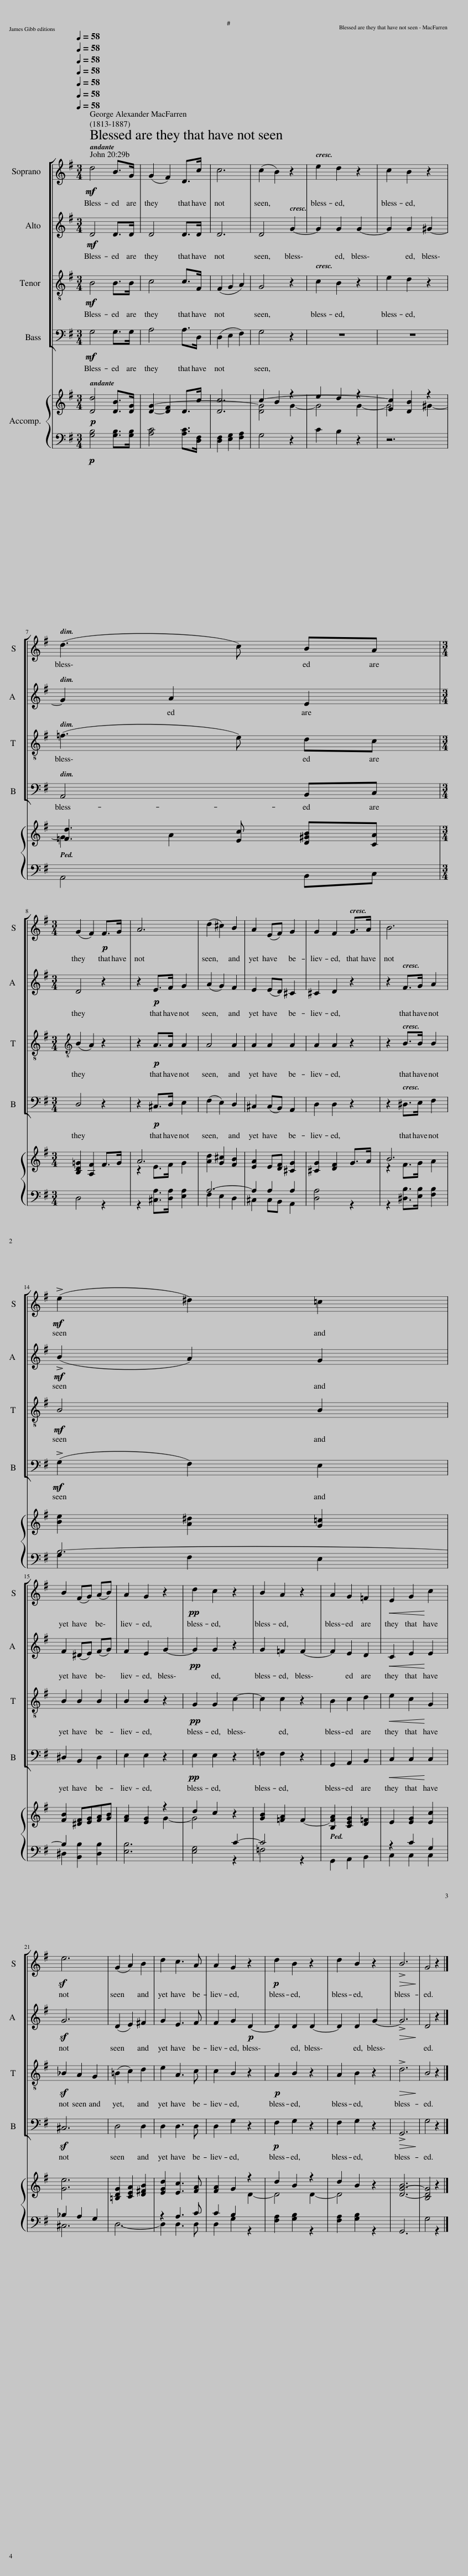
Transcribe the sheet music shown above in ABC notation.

X:1
%%score [ 1 2 3 4 ] { ( 5 6 ) | ( 7 8 ) }
L:1/8
Q:1/4=58
M:3/4
I:linebreak $
K:G
V:1 treble
V:2 treble
V:3 treble-8
V:4 bass
V:5 treble
V:6 treble
V:7 bass
V:8 bass
V:1
!mf! d4 B>G | (G2 F2) D>c | c6 | (c2 B2) z2 | e2 d2 z2 | %5
 c2 B2 z2 |$ (d3 c) BA |$[M:3/4] (G2 F2)!p! F>G | A6 | (d2 ^c2) B2 | %10
 A2 (EF) G2 | G2 F2 G>A | B6 |$!mf! (!>!e2 ^d2) =c2 |$ B2 (FG) (AB) | %15
 A2 G2 z2 |!pp! d2 c2 z2 | B2 A2 z2 | A2 G2 =F2 |!<(! E2 G2!<)! c2 |$ %20
 e6 | (G2 A2) B2 | d2 c3 A | A2 G2 z2 |!p! d2 B2 z2 | %25
 d2 B2 z2 |!>(! !>!B6!>)! | G4 z2 |] %28
V:2
!mf! D4 D>D | D4 D>D | D6 | D4 G2- | G2 G2 G2- | %5
 G2 G2 ^G2- |$ G2 A2 E2 |$[M:3/4] D4 z2 | z2!p! E>F G2 | (A2 G2) F2 | %10
 E2 (ED) ^C2 | ^C2 D2 z2 | z2 F>G A2 |$!mf! (!>!B2 A2) G2 |$ F2 (^DE) (FG) | %15
 F2 E2 G2- |!pp! G2 G2 z2 | G2 =F2 F2- | F2 E2 D2 |!<(! C2 E2!<)! E2 |$ %20
 G6 | (D2 E2) ^F2 | G2 E3 F | F2 G2!p! D2- | D2 D2 D2- | %25
 D2 D2 G2- |!>(! !>!G6!>)! | D4 z2 |] %28
V:3
!mf! B4 B>B | c4 c>F | (F2 G2 A2) | G4 z2 | c2 B2 z2 | %5
 e2 d2 z2 |$ (=f3 e) dc |$[M:3/4][K:treble-8] (B2 A2) z2 | z2!p! A>A A2 | A4 A2 | %10
 A2 A2 A2 | A2 A2 z2 | z2 B>B B2 |$!mf! B4 B2 |$ B2 B2 B2 | %15
 B2 B2 z2 |!pp! G2 G2 c2- | c2 c2 z2 | B2 c2 d2 |!<(! e2 c2!<)! G2 |$ %20
 _B2 A2 G2 | (=B2 c2) d2 | e2 A3 c | c2 B2 z2 |!p! A2 B2 z2 | %25
 A2 B2 z2 |!>(! !>!d6!>)! | B4 z2 |] %28
V:4
!mf! G,4 G,>G, | A,4 A,>D, | (D,2 E,2 F,2) | G,4 z2 | z6 | %5
 z6 |$ A,,4 B,,C, |$[M:3/4] D,4 z2 | z2!p! ^C,>D, E,2 | (F,2 E,2) D,2 | %10
 ^C,2 (C,B,,) A,,2 | D,2 D,2 z2 | z2 ^D,>E, F,2 |$!mf! (!>!G,2 F,2) E,2 |$ ^D,2 B,,2 D,2 | %15
 E,2 E,2 z2 |!pp! E,2 E,2 z2 | =F,2 F,2 z2 | G,,2 A,,2 B,,2 |!<(! C,2 C,2!<)! C,2 |$ %20
 ^C,6 | D,4 D,2 | D,2 D,3 D, | D,2 G,2 z2 |!p! F,2 G,2 z2 | %25
 F,2 G,2 z2 |!>(! !>!G,,6!>)! | G,4 z2 |] %28
V:5
!p! [Dd]4 [DB]>[DG] | [DG]2- [DF]2 D>c | [Dc]6 | c2- B2 z2 | e2 d2 z2 | %5
 [Ec]2 [DB]2 z2 |$ [=Fd]3 [Ec] [D^GB][CA] |$[M:3/4] [B,D=G]2 [A,F]2 F>G | A6 | [Ad]2 [G^c]2 [FB]2 | %10
 [EA]2 E[DF] [^CG]2 | [^CG]2 [DF]2 G>A | B6 |$ [Be]2 [A^d]2 [G=c]2 |$ [FB]2 [^DF][EG][FA][GB] | %15
 [FA]2 [EG]2 z2 | d2 c2 z2 | [GB]2 [=FA]2 F2- | [B,FA]2 [CEG]2 [D=F]2 | E2 [EG]2 [Ec]2 |$ %20
 [Ge]6 | [=B,DG]2 [CEA]2 [D^FB]2 | [EGd]2 [Ec]3 [FA] | [FA]2 G2 z2 | d2 B2 z2 | %25
 d2 B2 z2 | [D-G-B]6 | [B,DG]4 z2 |] %28
V:6
 x6 | x6 | x6 | [DG]4 G2- | G4 G2- | %5
 G4 ^G2- |$ G2 A2 x2 |$[M:3/4] x6 | z2 E>F G2 | x6 | %10
 x6 | x6 | z2 F>G A2 |$ x6 |$ x6 | %15
 x4 G2- | G4 x2 | x6 | x6 | x6 |$ %20
 x6 | x6 | x6 | x4 D2- | D4 D2- | %25
 D4 x2 | x6 | x6 |] %28
V:7
!p! [G,B,]4 [G,B,]>[G,B,] | [A,C]4 [A,C]>[D,F,] | [D,F,]2 [E,G,]2 [F,A,]2 | G,4 z2 | C2 B,2 z2 | %5
 z6 |$ A,,4 B,,C, |$[M:3/4] x6 | x6 | A,6- | %10
 A,2 A,2 A,2 | x6 | x6 |$ B,6- |$ B,2 x4 | %15
 x6 | x4 C2- | C4 x2 | x6 | z2 C2 G,2 |$ %20
 _B,2 A,2 G,2 | x6 | z2 A,3 C | C2 B,2 x2 | x6 | %25
 x6 | x6 | x6 |] %28
V:8
 x6 | x6 | x6 | x6 | x6 | %5
 x6 |$ x6 |$[M:3/4] D,4 z2 | z2 [^C,A,]>[D,A,] [E,A,]2 | F,2 E,2 D,2 | %10
 ^C,2 C,B,, A,,2 | [D,A,]4 z2 | z2 [^D,B,]>[E,B,] [F,B,]2 |$ G,2 F,2 E,2 |$ ^D,2 [B,,B,]2 [D,B,]2 | %15
 [E,B,]6 | [E,G,]4 z2 | =F,4 z2 | G,,2 A,,2 B,,2 | C,2 C,2 C,2 |$ %20
 ^C,6 | D,6- | D,2 D,3 D, | D,2 G,2 z2 | [F,A,]2 [G,B,]2 z2 | %25
 [F,A,]2 [G,B,]2 z2 | G,,6 | G,4 z2 |] %28
